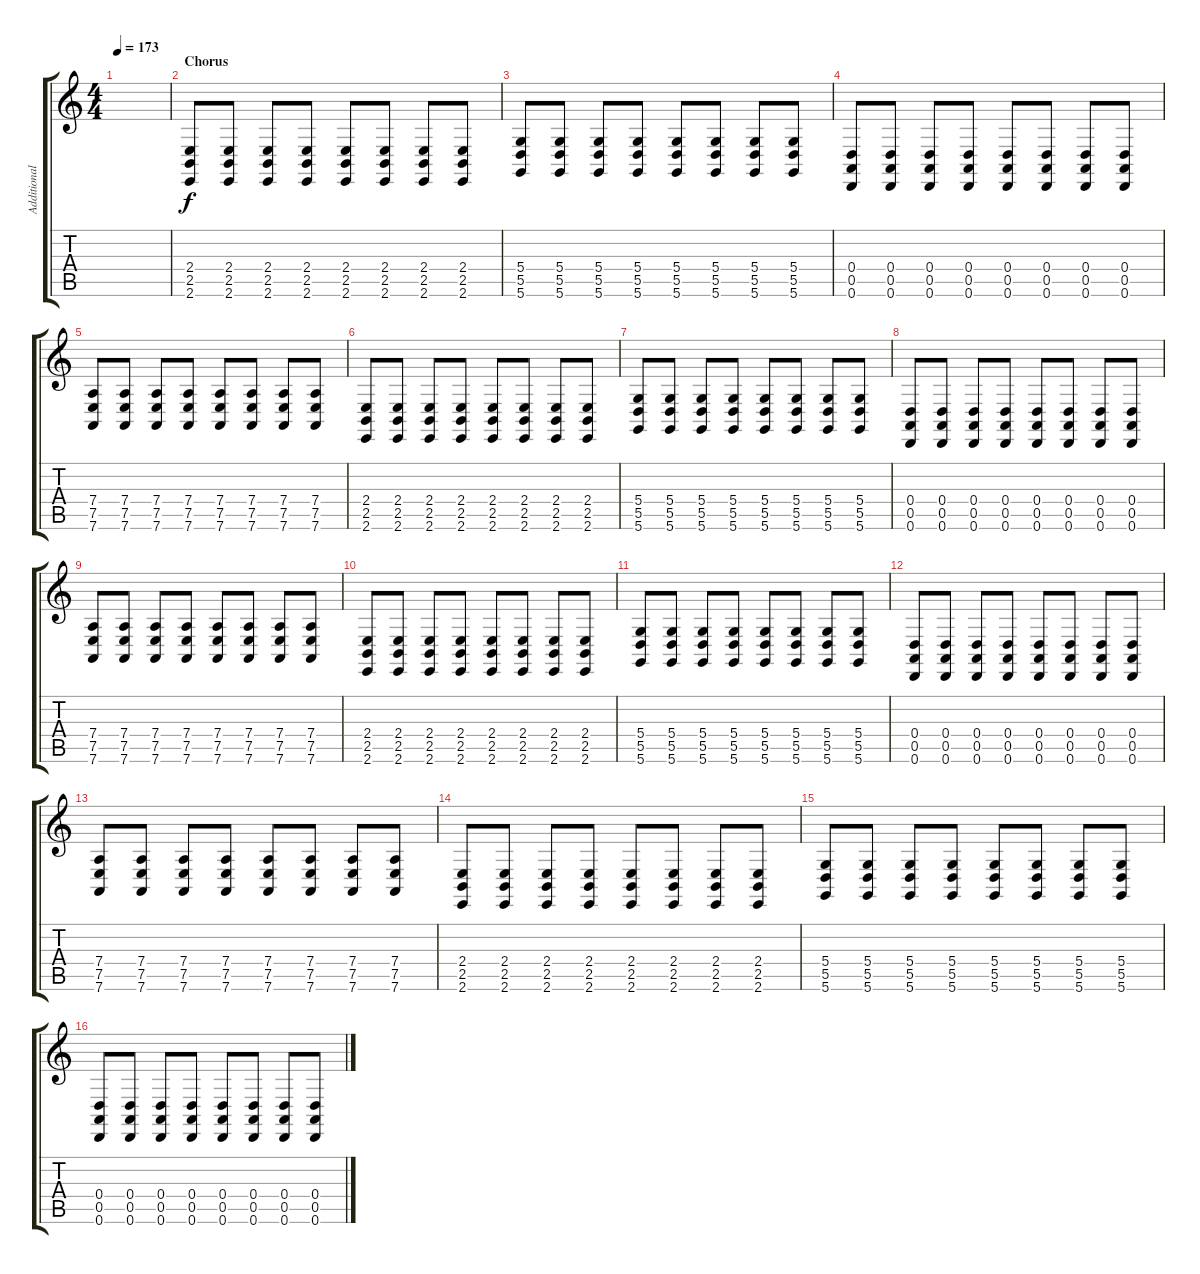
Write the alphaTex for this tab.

\track ("Additional Instruments" "Additional") {instrument synthstrings2}
\staff {score tabs}
\tuning (E4 B3 G3 D3 A2 D2) {hide}
\ts (4 4)
\tempo 173
\clef g2
\ks c
|
\section ("" "Chorus")
(2.4 2.5 2.6).8{volume 5 instrument distortionguitar} (2.4 2.5 2.6).8 (2.4 2.5 2.6).8 (2.4 2.5 2.6).8 (2.4 2.5 2.6).8 (2.4 2.5 2.6).8 (2.4 2.5 2.6).8 (2.4 2.5 2.6).8 |
(5.4 5.5 5.6).8 (5.4 5.5 5.6).8 (5.4 5.5 5.6).8 (5.4 5.5 5.6).8 (5.4 5.5 5.6).8 (5.4 5.5 5.6).8 (5.4 5.5 5.6).8 (5.4 5.5 5.6).8 |
(0.4 0.5 0.6).8 (0.4 0.5 0.6).8 (0.4 0.5 0.6).8 (0.4 0.5 0.6).8 (0.4 0.5 0.6).8 (0.4 0.5 0.6).8 (0.4 0.5 0.6).8 (0.4 0.5 0.6).8 |
(7.4 7.5 7.6).8 (7.4 7.5 7.6).8 (7.4 7.5 7.6).8 (7.4 7.5 7.6).8 (7.4 7.5 7.6).8 (7.4 7.5 7.6).8 (7.4 7.5 7.6).8 (7.4 7.5 7.6).8 |
(2.4 2.5 2.6).8 (2.4 2.5 2.6).8 (2.4 2.5 2.6).8 (2.4 2.5 2.6).8 (2.4 2.5 2.6).8 (2.4 2.5 2.6).8 (2.4 2.5 2.6).8 (2.4 2.5 2.6).8 |
(5.4 5.5 5.6).8 (5.4 5.5 5.6).8 (5.4 5.5 5.6).8 (5.4 5.5 5.6).8 (5.4 5.5 5.6).8 (5.4 5.5 5.6).8 (5.4 5.5 5.6).8 (5.4 5.5 5.6).8 |
(0.4 0.5 0.6).8 (0.4 0.5 0.6).8 (0.4 0.5 0.6).8 (0.4 0.5 0.6).8 (0.4 0.5 0.6).8 (0.4 0.5 0.6).8 (0.4 0.5 0.6).8 (0.4 0.5 0.6).8 |
(7.4 7.5 7.6).8 (7.4 7.5 7.6).8 (7.4 7.5 7.6).8 (7.4 7.5 7.6).8 (7.4 7.5 7.6).8 (7.4 7.5 7.6).8 (7.4 7.5 7.6).8 (7.4 7.5 7.6).8 |
(2.4 2.5 2.6).8{volume 5 instrument distortionguitar} (2.4 2.5 2.6).8 (2.4 2.5 2.6).8 (2.4 2.5 2.6).8 (2.4 2.5 2.6).8 (2.4 2.5 2.6).8 (2.4 2.5 2.6).8 (2.4 2.5 2.6).8 |
(5.4 5.5 5.6).8 (5.4 5.5 5.6).8 (5.4 5.5 5.6).8 (5.4 5.5 5.6).8 (5.4 5.5 5.6).8 (5.4 5.5 5.6).8 (5.4 5.5 5.6).8 (5.4 5.5 5.6).8 |
(0.4 0.5 0.6).8 (0.4 0.5 0.6).8 (0.4 0.5 0.6).8 (0.4 0.5 0.6).8 (0.4 0.5 0.6).8 (0.4 0.5 0.6).8 (0.4 0.5 0.6).8 (0.4 0.5 0.6).8 |
(7.4 7.5 7.6).8 (7.4 7.5 7.6).8 (7.4 7.5 7.6).8 (7.4 7.5 7.6).8 (7.4 7.5 7.6).8 (7.4 7.5 7.6).8 (7.4 7.5 7.6).8 (7.4 7.5 7.6).8 |
(2.4 2.5 2.6).8 (2.4 2.5 2.6).8 (2.4 2.5 2.6).8 (2.4 2.5 2.6).8 (2.4 2.5 2.6).8 (2.4 2.5 2.6).8 (2.4 2.5 2.6).8 (2.4 2.5 2.6).8 |
(5.4 5.5 5.6).8 (5.4 5.5 5.6).8 (5.4 5.5 5.6).8 (5.4 5.5 5.6).8 (5.4 5.5 5.6).8 (5.4 5.5 5.6).8 (5.4 5.5 5.6).8 (5.4 5.5 5.6).8 |
(0.4 0.5 0.6).8 (0.4 0.5 0.6).8 (0.4 0.5 0.6).8 (0.4 0.5 0.6).8 (0.4 0.5 0.6).8 (0.4 0.5 0.6).8 (0.4 0.5 0.6).8 (0.4 0.5 0.6).8
